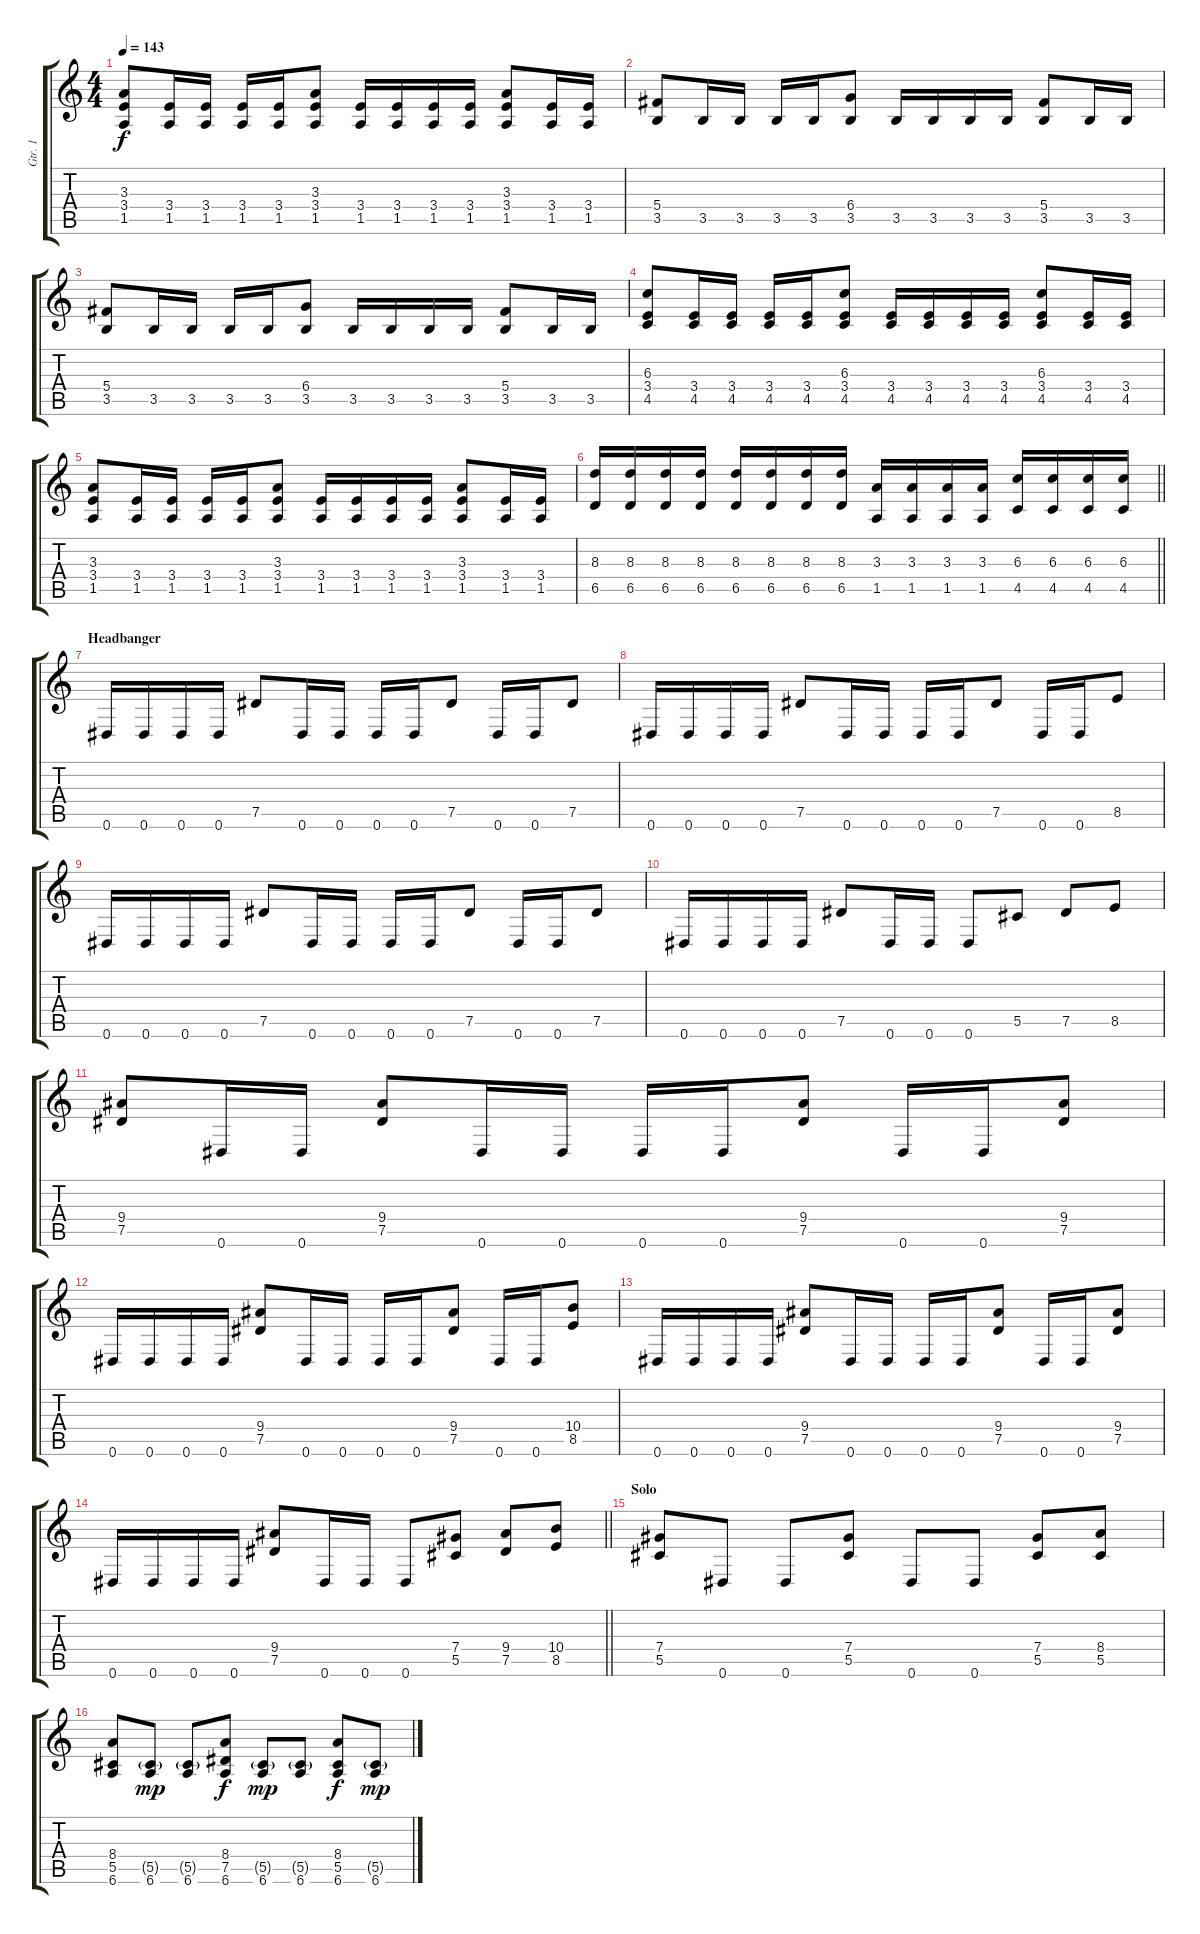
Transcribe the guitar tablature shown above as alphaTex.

\track ("Gtr. 1" "Gtr. 1") {instrument distortionguitar}
\staff {score tabs}
\tuning (Eb4 Bb3 Gb3 Db3 Ab2 Eb2) {hide}
\ts (4 4)
\tempo 143
\clef g2
\ks c
(3.3 3.4 1.5).8{dy f} (3.4 1.5).16 (3.4 1.5).16 (3.4 1.5).16 (3.4 1.5).16 (3.3 3.4 1.5).8 (3.4 1.5).16 (3.4 1.5).16 (3.4 1.5).16 (3.4 1.5).16 (3.3 3.4 1.5).8 (3.4 1.5).16 (3.4 1.5).16 |
(5.4 3.5).8 3.5.16 3.5.16 3.5.16 3.5.16 (6.4 3.5).8 3.5.16 3.5.16 3.5.16 3.5.16 (5.4 3.5).8 3.5.16 3.5.16 |
(5.4 3.5).8 3.5.16 3.5.16 3.5.16 3.5.16 (6.4 3.5).8 3.5.16 3.5.16 3.5.16 3.5.16 (5.4 3.5).8 3.5.16 3.5.16 |
(6.3 3.4 4.5).8 (3.4 4.5).16 (3.4 4.5).16 (3.4 4.5).16 (3.4 4.5).16 (6.3 3.4 4.5).8 (3.4 4.5).16 (3.4 4.5).16 (3.4 4.5).16 (3.4 4.5).16 (6.3 3.4 4.5).8 (3.4 4.5).16 (3.4 4.5).16 |
(3.3 3.4 1.5).8 (3.4 1.5).16 (3.4 1.5).16 (3.4 1.5).16 (3.4 1.5).16 (3.3 3.4 1.5).8 (3.4 1.5).16 (3.4 1.5).16 (3.4 1.5).16 (3.4 1.5).16 (3.3 3.4 1.5).8 (3.4 1.5).16 (3.4 1.5).16 |
\barLineRight lightlight
(8.3 6.5).16 (8.3 6.5).16 (8.3 6.5).16 (8.3 6.5).16 (8.3 6.5).16 (8.3 6.5).16 (8.3 6.5).16 (8.3 6.5).16 (3.3 1.5).16 (3.3 1.5).16 (3.3 1.5).16 (3.3 1.5).16 (6.3 4.5).16 (6.3 4.5).16 (6.3 4.5).16 (6.3 4.5).16 |
\section ("" "Headbanger")
0.6.16 0.6.16 0.6.16 0.6.16 7.5.8 0.6.16 0.6.16 0.6.16 0.6.16 7.5.8 0.6.16 0.6.16 7.5.8 |
0.6.16 0.6.16 0.6.16 0.6.16 7.5.8 0.6.16 0.6.16 0.6.16 0.6.16 7.5.8 0.6.16 0.6.16 8.5.8 |
0.6.16 0.6.16 0.6.16 0.6.16 7.5.8 0.6.16 0.6.16 0.6.16 0.6.16 7.5.8 0.6.16 0.6.16 7.5.8 |
0.6.16 0.6.16 0.6.16 0.6.16 7.5.8 0.6.16 0.6.16 0.6.8 5.5.8 7.5.8 8.5.8 |
(9.4 7.5).8 0.6.16 0.6.16 (9.4 7.5).8 0.6.16 0.6.16 0.6.16 0.6.16 (9.4 7.5).8 0.6.16 0.6.16 (9.4 7.5).8 |
0.6.16 0.6.16 0.6.16 0.6.16 (9.4 7.5).8 0.6.16 0.6.16 0.6.16 0.6.16 (9.4 7.5).8 0.6.16 0.6.16 (10.4 8.5).8 |
0.6.16 0.6.16 0.6.16 0.6.16 (9.4 7.5).8 0.6.16 0.6.16 0.6.16 0.6.16 (9.4 7.5).8 0.6.16 0.6.16 (9.4 7.5).8 |
\barLineRight lightlight
0.6.16 0.6.16 0.6.16 0.6.16 (9.4 7.5).8 0.6.16 0.6.16 0.6.8 (7.4 5.5).8 (9.4 7.5).8 (10.4 8.5).8 |
\section ("" "Solo")
(7.4 5.5).8 0.6.8 0.6.8 (7.4 5.5).8 0.6.8 0.6.8 (7.4 5.5).8 (8.4 5.5).8 |
(8.4 5.5 6.6).8 (5.5{g} 6.6).8{dy mp} (5.5{g} 6.6).8 (8.4 7.5 6.6).8{dy f} (5.5{g} 6.6).8{dy mp} (5.5{g} 6.6).8 (8.4 5.5 6.6).8{dy f} (5.5{g} 6.6).8{dy mp}
